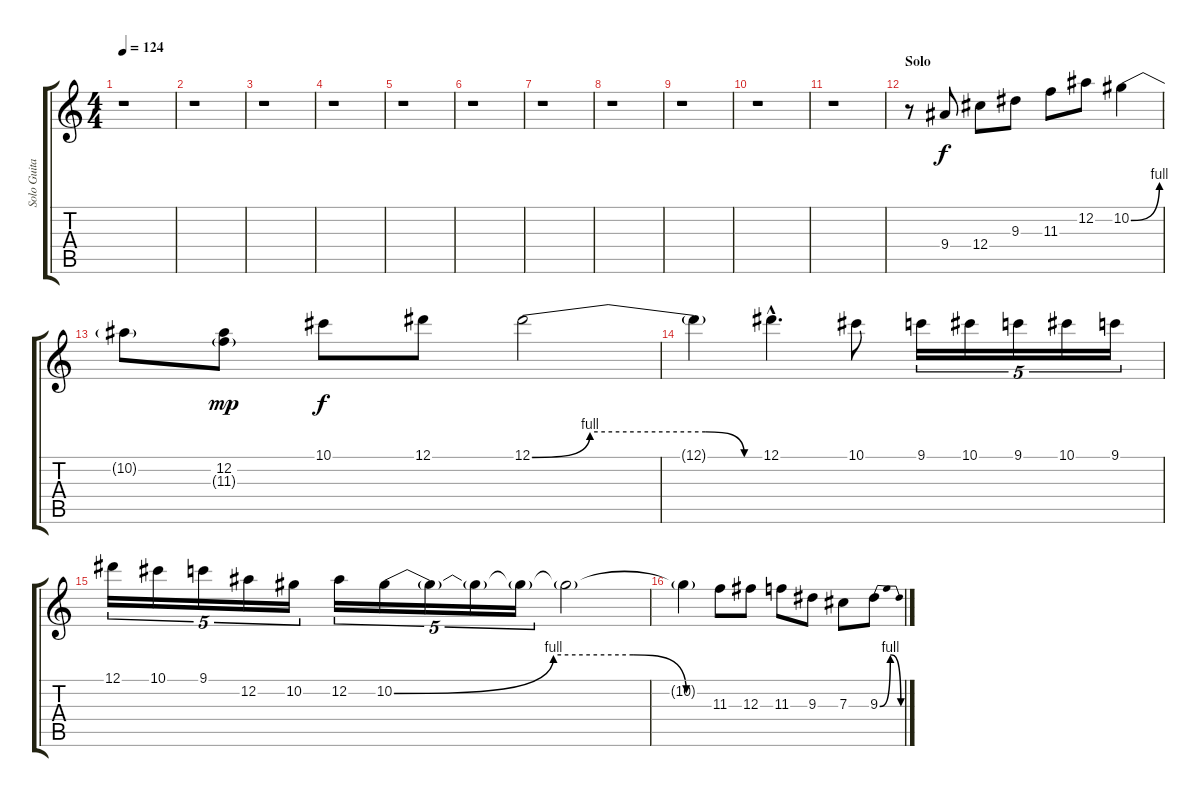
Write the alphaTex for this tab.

\track ("Solo Guitar" "Solo Guita") {instrument distortionguitar}
\staff {score tabs}
\tuning (Eb4 Bb3 Gb3 Db3 Ab2 Eb2) {hide}
\ts (4 4)
\tempo 124
\clef g2
\ks c
r.1{dy f} |
r.1 |
r.1 |
r.1 |
r.1 |
r.1 |
r.1 |
r.1 |
r.1 |
r.1 |
r.1 |
\section ("" "Solo")
r.8 9.4.8 12.4.8 9.3.8 11.3.8 12.2.8 10.2{be (bend 0 0 60 4)}.4 |
10.2{t}.8 (12.2 11.3{g}).8{dy mp} 10.1.8{dy f} 12.1.8 12.1{be (custom 0 0 15 4 45 4 55 0 60 0)}.2 |
12.1{t}.4 12.1{hac}.4{d} 10.1.8 9.1.16{tu (5 4)} 10.1.16{tu (5 4)} 9.1.16{tu (5 4)} 10.1.16{tu (5 4)} 9.1.16{tu (5 4)} |
12.1.16{tu (5 4)} 10.1.16{tu (5 4)} 9.1.16{tu (5 4)} 12.2.16{tu (5 4)} 10.2.16{tu (5 4)} 12.2.16{tu (5 4)} 10.2{be (custom 0 0 30 4 45 4 55 0 60 0)}.16{tu (5 4)} 10.2{t}.16{tu (5 4)} 10.2{t}.16{tu (5 4)} 10.2{t}.16{tu (5 4)} 10.2{t}.2 |
10.2{t}.4 11.3.8 12.3.8 11.3.8 9.3.8 7.3.8 9.3{be (bendrelease 0 0 30 4 50 4 60 0)}.8
